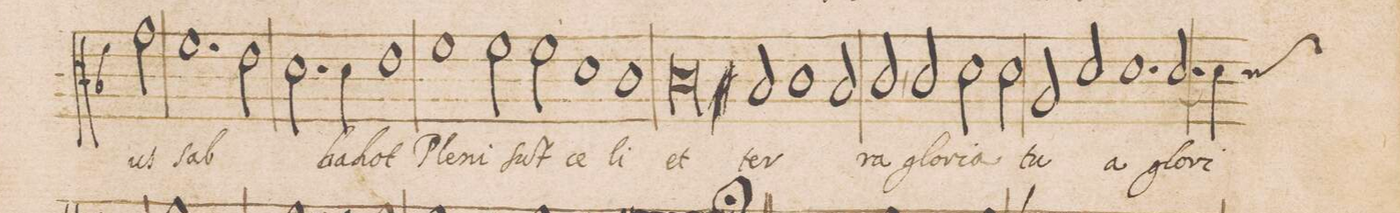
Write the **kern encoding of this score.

**kern	**text
*I"DISCANTVS	*
*clefC3	*
*k[b-]	*
*met(c|)	*
*M2/1	*
2g\	-us
=18	=18
1.f	sab-
2e\	.
=19	=19
2.d\	.
4d\	-ba-
1e	-hot
=20	=20
1f	Ple-
2f\	-ni
2f\	ſu(n)t
=21	=21
1d	ce-
1c	-li
=22	=22
0c	et
=23	=23
2B-/	ter-
1c	.
2B-/	.
=24	=24
2c,/	-ra
2c/	glo-
2d\	-ri-
2d\	-a
=25	=25
2A/	tu-
2d/	.
1.d	-a
=26	=26
[2.d/	glo-
*custos:d	*
4d\]	-ri-
*-	*-
